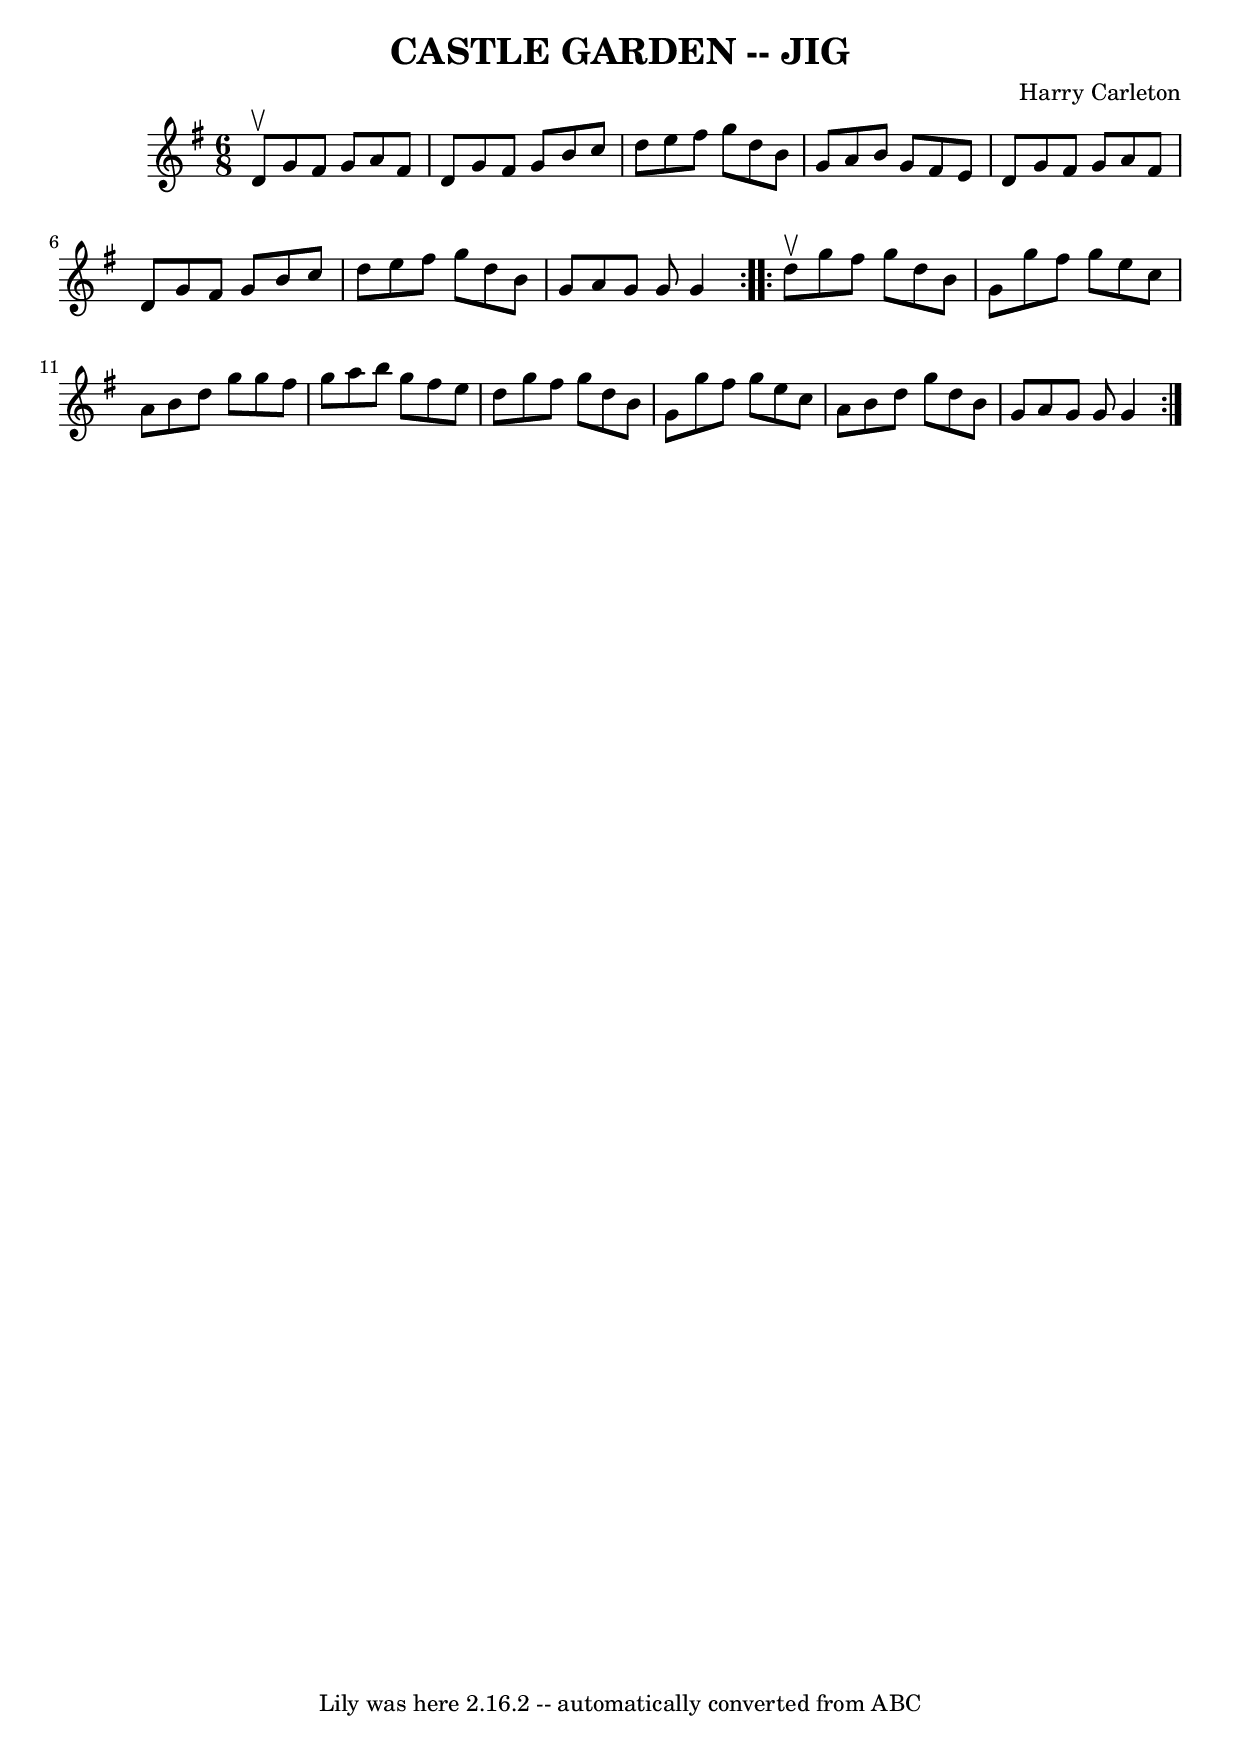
\version "2.7.40"
\include "Mammoth.ily"
\header {
	%% book = "Ryan's Mammoth Collection of Fiddle Tunes"
	composer = "Harry Carleton"
	crossRefNumber = "1"
	footnotes = ""
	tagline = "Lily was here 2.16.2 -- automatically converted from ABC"
	title = "CASTLE GARDEN -- JIG"
}
voicedefault =  {
\set Score.defaultBarType = "empty"

\repeat volta 2 {
\time 6/8 \key g \major d'8^\upbow       |
 g'8 fis'8 g'8    
a'8 fis'8 d'8    |
 g'8 fis'8 g'8 b'8 c''8 d''8    
|
 e''8 fis''8 g''8 d''8 b'8 g'8    |
 a'8    
b'8 g'8 fis'8 e'8 d'8        |
 g'8 fis'8 g'8 a'8  
 fis'8 d'8    |
 g'8 fis'8 g'8 b'8 c''8 d''8    
|
 e''8 fis''8 g''8 d''8 b'8 g'8    |
 a'8    
g'8 g'8 g'4    }     \repeat volta 2 { d''8^\upbow       |
   
g''8 fis''8 g''8 d''8 b'8 g'8    |
 g''8 fis''8    
g''8 e''8 c''8 a'8    |
 b'8 d''8 g''8 g''8 fis''8 
 g''8    |
 a''8 b''8 g''8 fis''8 e''8 d''8        
|
 g''8 fis''8 g''8 d''8 b'8 g'8    |
 g''8    
fis''8 g''8 e''8 c''8 a'8    |
 b'8 d''8 g''8 d''8 
 b'8 g'8    |
 a'8 g'8 g'8 g'4    }   
}

\score{
    <<

	\context Staff="default"
	{
	    \voicedefault 
	}

    >>
	\layout {
	}
	\midi {}
}
